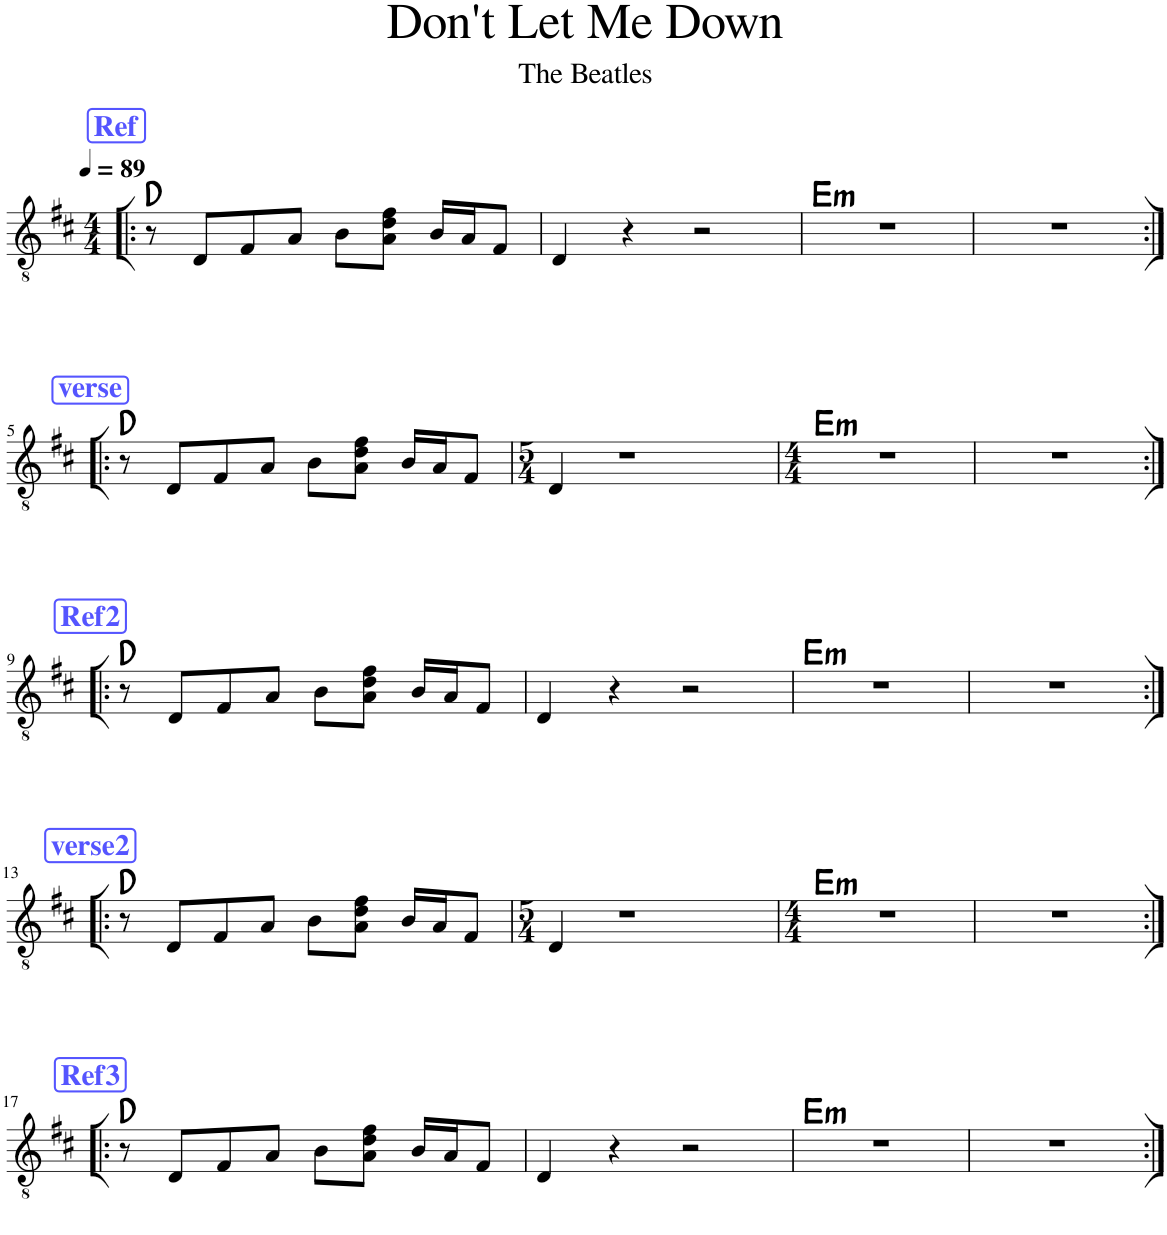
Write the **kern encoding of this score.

**kern	**harte
*part1	*part1
*staff1	*
*I"Classical Guitar	*
*I'Guit.	*
*clefGv2	*
*k[f#c#]	*
*M4/4	*
*MM89	*
!!LO:REH:place=s1:a:B:cj:color=#5555FF:fs=14:t=Ref
=1!|:	=1!|:
8r	D:maj
8D/L	.
8F#/	.
8A/J	.
8B\L	.
8A\ 8d\ 8f#\J	.
16B/LL	.
16A/J	.
8F#/J	.
=2	=2
4D/	.
4r	.
2r	.
=3	=3
!	!LO:H:kt=m
1r	E:min
=4	=4
1r	.
!!LO:LB:g=z
!!LO:REH:place=s1:a:B:cj:color=#5555FF:fs=14:t=verse
=5:|!|:	=5:|!|:
8r	D:maj
8D/L	.
8F#/	.
8A/J	.
8B\L	.
8A\ 8d\ 8f#\J	.
16B/LL	.
16A/J	.
8F#/J	.
=6	=6
*M5/4	*
4D/	.
1r	.
=7	=7
*M4/4	*
!	!LO:H:kt=m
1r	E:min
=8	=8
1r	.
!!LO:LB:g=z
!!LO:REH:place=s1:a:B:cj:color=#5555FF:fs=14:t=Ref2
=9:|!|:	=9:|!|:
8r	D:maj
8D/L	.
8F#/	.
8A/J	.
8B\L	.
8A\ 8d\ 8f#\J	.
16B/LL	.
16A/J	.
8F#/J	.
=10	=10
4D/	.
4r	.
2r	.
=11	=11
!	!LO:H:kt=m
1r	E:min
=12	=12
1r	.
!!LO:LB:g=z
!!LO:REH:place=s1:a:B:cj:color=#5555FF:fs=14:t=verse2
=13:|!|:	=13:|!|:
8r	D:maj
8D/L	.
8F#/	.
8A/J	.
8B\L	.
8A\ 8d\ 8f#\J	.
16B/LL	.
16A/J	.
8F#/J	.
=14	=14
*M5/4	*
4D/	.
1r	.
=15	=15
*M4/4	*
!	!LO:H:kt=m
1r	E:min
=16	=16
1r	.
!!LO:LB:g=z
!!LO:REH:place=s1:a:B:cj:color=#5555FF:fs=14:t=Ref3
=17:|!|:	=17:|!|:
8r	D:maj
8D/L	.
8F#/	.
8A/J	.
8B\L	.
8A\ 8d\ 8f#\J	.
16B/LL	.
16A/J	.
8F#/J	.
=18	=18
4D/	.
4r	.
2r	.
=19	=19
!	!LO:H:kt=m
1r	E:min
=20	=20
1r	.
=:|!	=:|!
*-	*-
